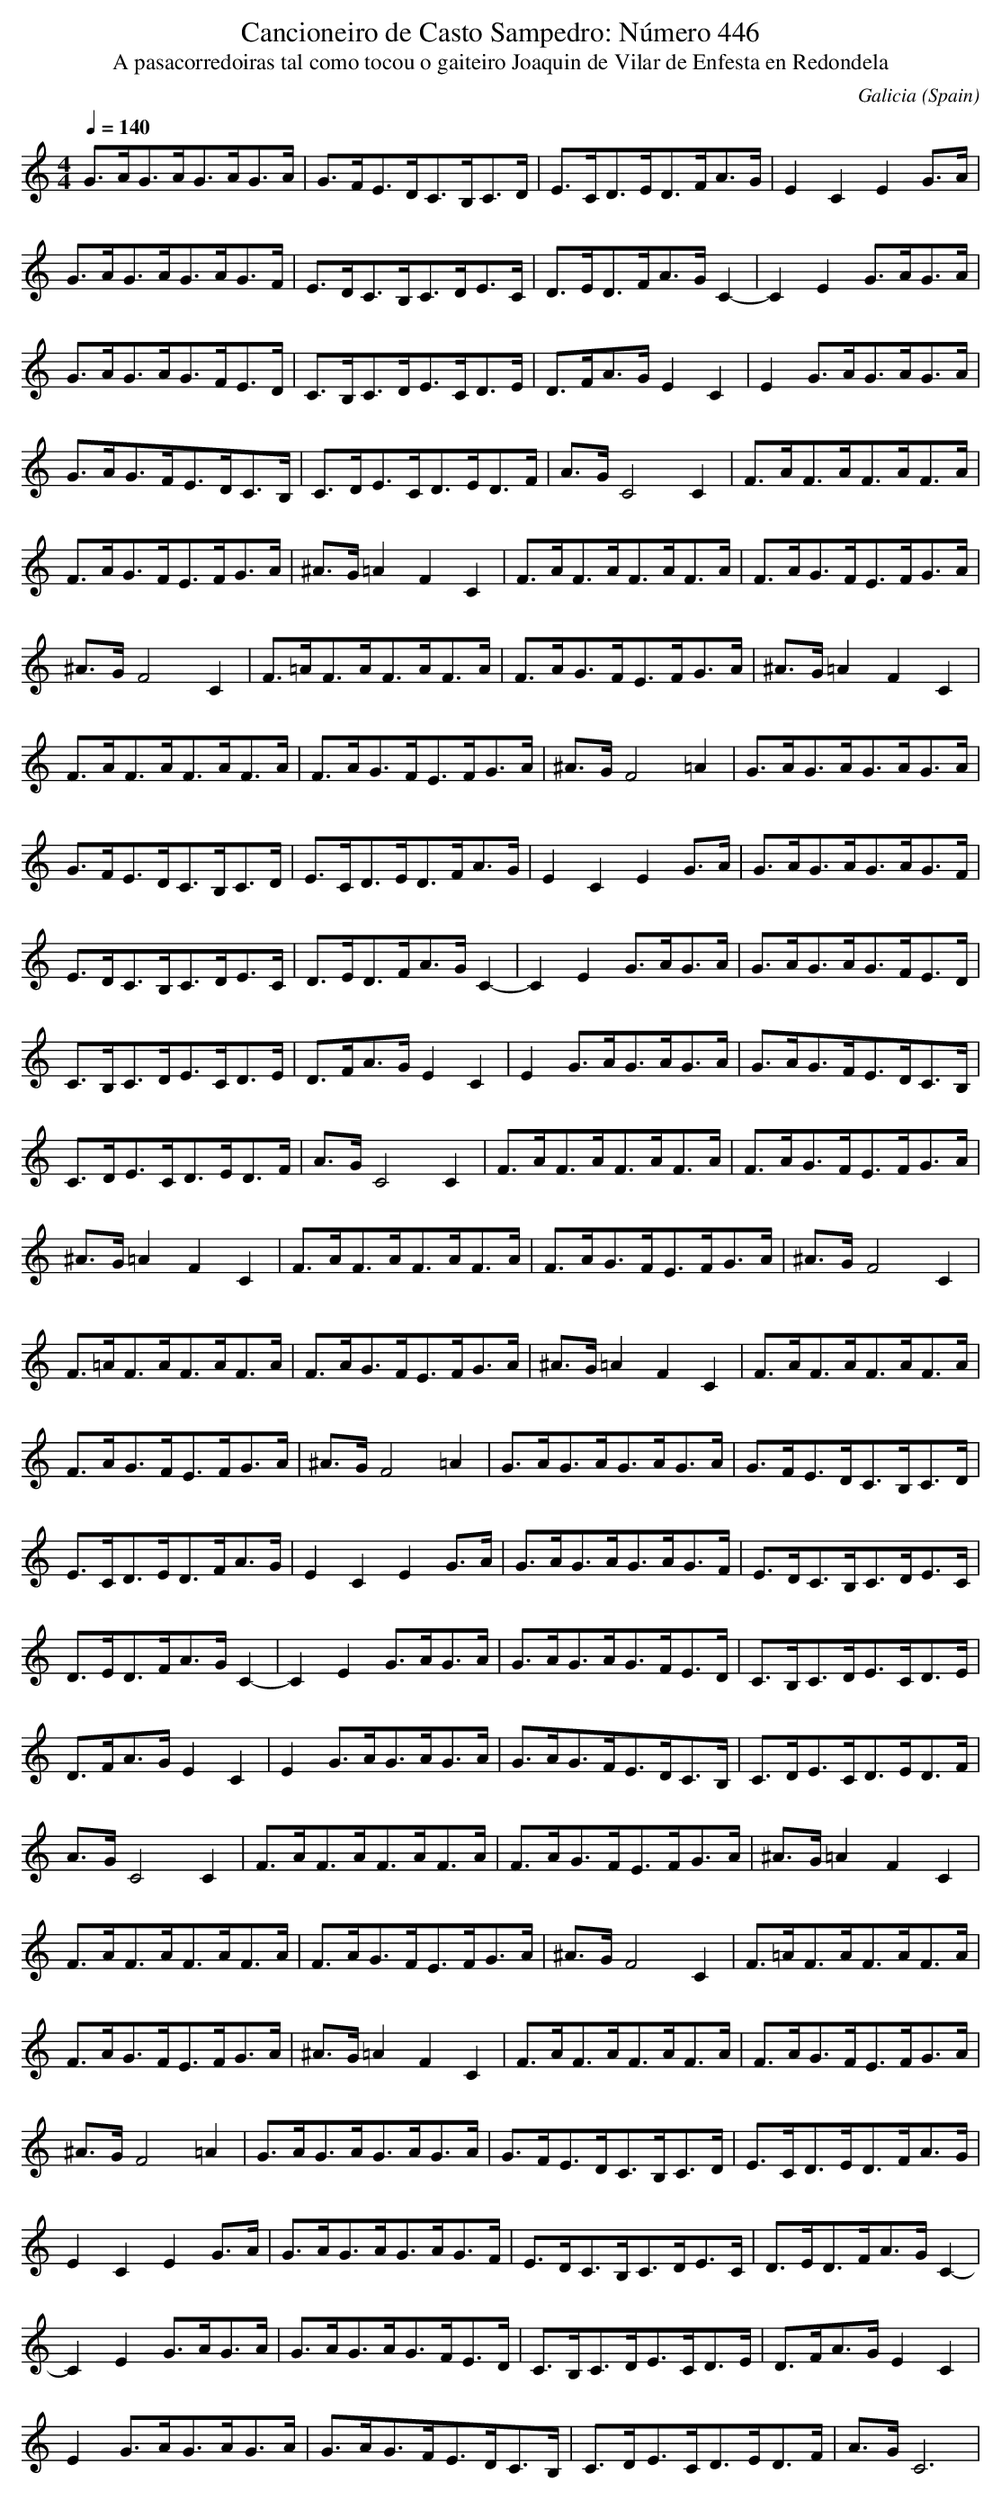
X:1
T:Cancioneiro de Casto Sampedro: N\'umero 446
T:A pasacorredoiras tal como tocou o gaiteiro Joaquin de Vilar de Enfesta en Redondela
O:Galicia (Spain)
M: 4/4
L: 1/8
Q:1/4=140
K:C % 0 sharps
G3/2A<GA<GA<GA/2|G3/2F<ED<CB,<CD/2|E3/2C<DE<DF<AG/2|E2 C2 E2 G3/2A/2|
G3/2A<GA<GA<GF/2|E3/2D<CB,<CD<EC/2|D3/2E<DF<AG/2 C2-|C2 E2 G3/2A<GA/2|
G3/2A<GA<GF<ED/2|C3/2B,<CD<EC<DE/2|D3/2F<AG/2 E2 C2|E2 G3/2A<GA<GA/2|
G3/2A<GF<ED<CB,/2|C3/2D<EC<DE<DF/2|A3/2G/2 C4 C2|F3/2A<FA<FA<FA/2|
F3/2A<GF<EF<GA/2|^A3/2G/2 =A2 F2 C2|F3/2A<FA<FA<FA/2|F3/2A<GF<EF<GA/2|
^A3/2G/2 F4 C2|F3/2=A<FA<FA<FA/2|F3/2A<GF<EF<GA/2|^A3/2G/2 =A2 F2 C2|
F3/2A<FA<FA<FA/2|F3/2A<GF<EF<GA/2|^A3/2G/2 F4 =A2|G3/2A<GA<GA<GA/2|
G3/2F<ED<CB,<CD/2|E3/2C<DE<DF<AG/2|E2 C2 E2 G3/2A/2|G3/2A<GA<GA<GF/2|
E3/2D<CB,<CD<EC/2|D3/2E<DF<AG/2 C2-|C2 E2 G3/2A<GA/2|G3/2A<GA<GF<ED/2|
C3/2B,<CD<EC<DE/2|D3/2F<AG/2 E2 C2|E2 G3/2A<GA<GA/2|G3/2A<GF<ED<CB,/2|
C3/2D<EC<DE<DF/2|A3/2G/2 C4 C2|F3/2A<FA<FA<FA/2|F3/2A<GF<EF<GA/2|
^A3/2G/2 =A2 F2 C2|F3/2A<FA<FA<FA/2|F3/2A<GF<EF<GA/2|^A3/2G/2 F4 C2|
F3/2=A<FA<FA<FA/2|F3/2A<GF<EF<GA/2|^A3/2G/2 =A2 F2 C2|F3/2A<FA<FA<FA/2|
F3/2A<GF<EF<GA/2|^A3/2G/2 F4 =A2|G3/2A<GA<GA<GA/2|G3/2F<ED<CB,<CD/2|
E3/2C<DE<DF<AG/2|E2 C2 E2 G3/2A/2|G3/2A<GA<GA<GF/2|E3/2D<CB,<CD<EC/2|
D3/2E<DF<AG/2 C2-|C2 E2 G3/2A<GA/2|G3/2A<GA<GF<ED/2|C3/2B,<CD<EC<DE/2|
D3/2F<AG/2 E2 C2|E2 G3/2A<GA<GA/2|G3/2A<GF<ED<CB,/2|C3/2D<EC<DE<DF/2|
A3/2G/2 C4 C2|F3/2A<FA<FA<FA/2|F3/2A<GF<EF<GA/2|^A3/2G/2 =A2 F2 C2|
F3/2A<FA<FA<FA/2|F3/2A<GF<EF<GA/2|^A3/2G/2 F4 C2|F3/2=A<FA<FA<FA/2|
F3/2A<GF<EF<GA/2|^A3/2G/2 =A2 F2 C2|F3/2A<FA<FA<FA/2|F3/2A<GF<EF<GA/2|
^A3/2G/2 F4 =A2|G3/2A<GA<GA<GA/2|G3/2F<ED<CB,<CD/2|E3/2C<DE<DF<AG/2|
E2 C2 E2 G3/2A/2|G3/2A<GA<GA<GF/2|E3/2D<CB,<CD<EC/2|D3/2E<DF<AG/2 C2-|
C2 E2 G3/2A<GA/2|G3/2A<GA<GF<ED/2|C3/2B,<CD<EC<DE/2|D3/2F<AG/2 E2 C2|
E2 G3/2A<GA<GA/2|G3/2A<GF<ED<CB,/2|C3/2D<EC<DE<DF/2|A3/2G/2 C6|
